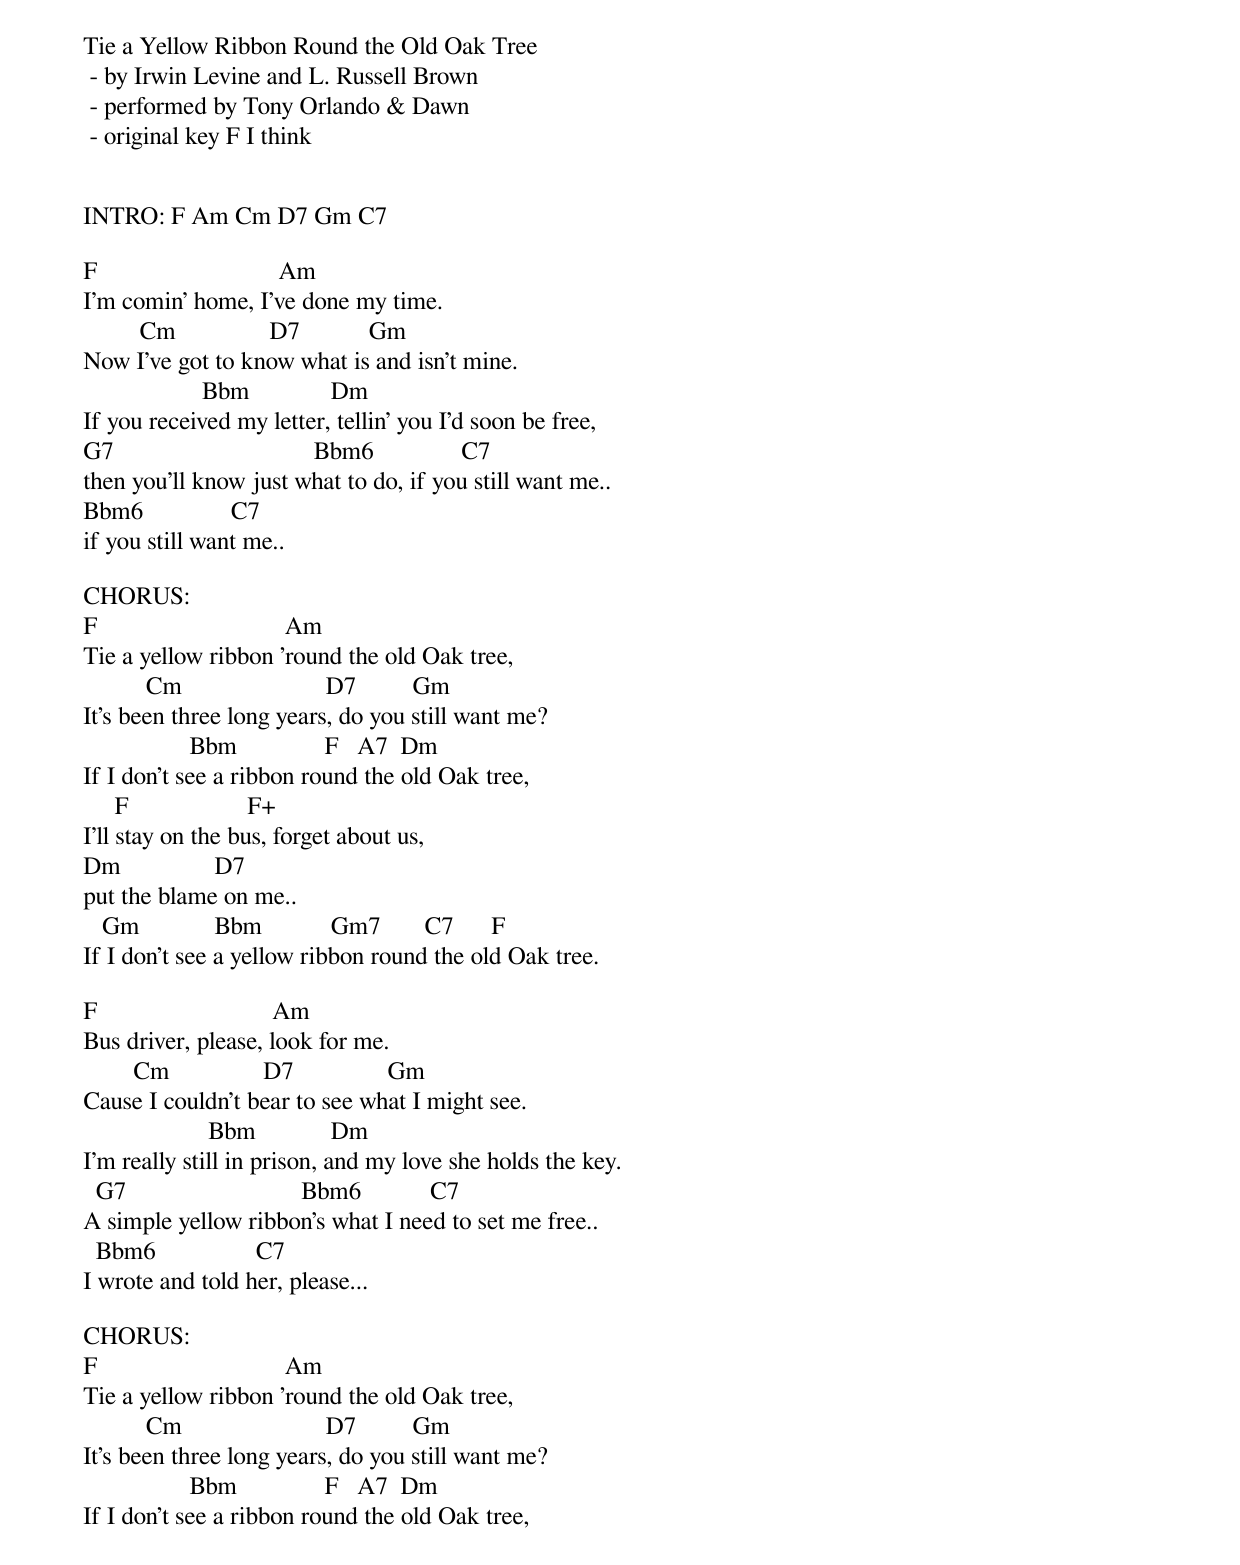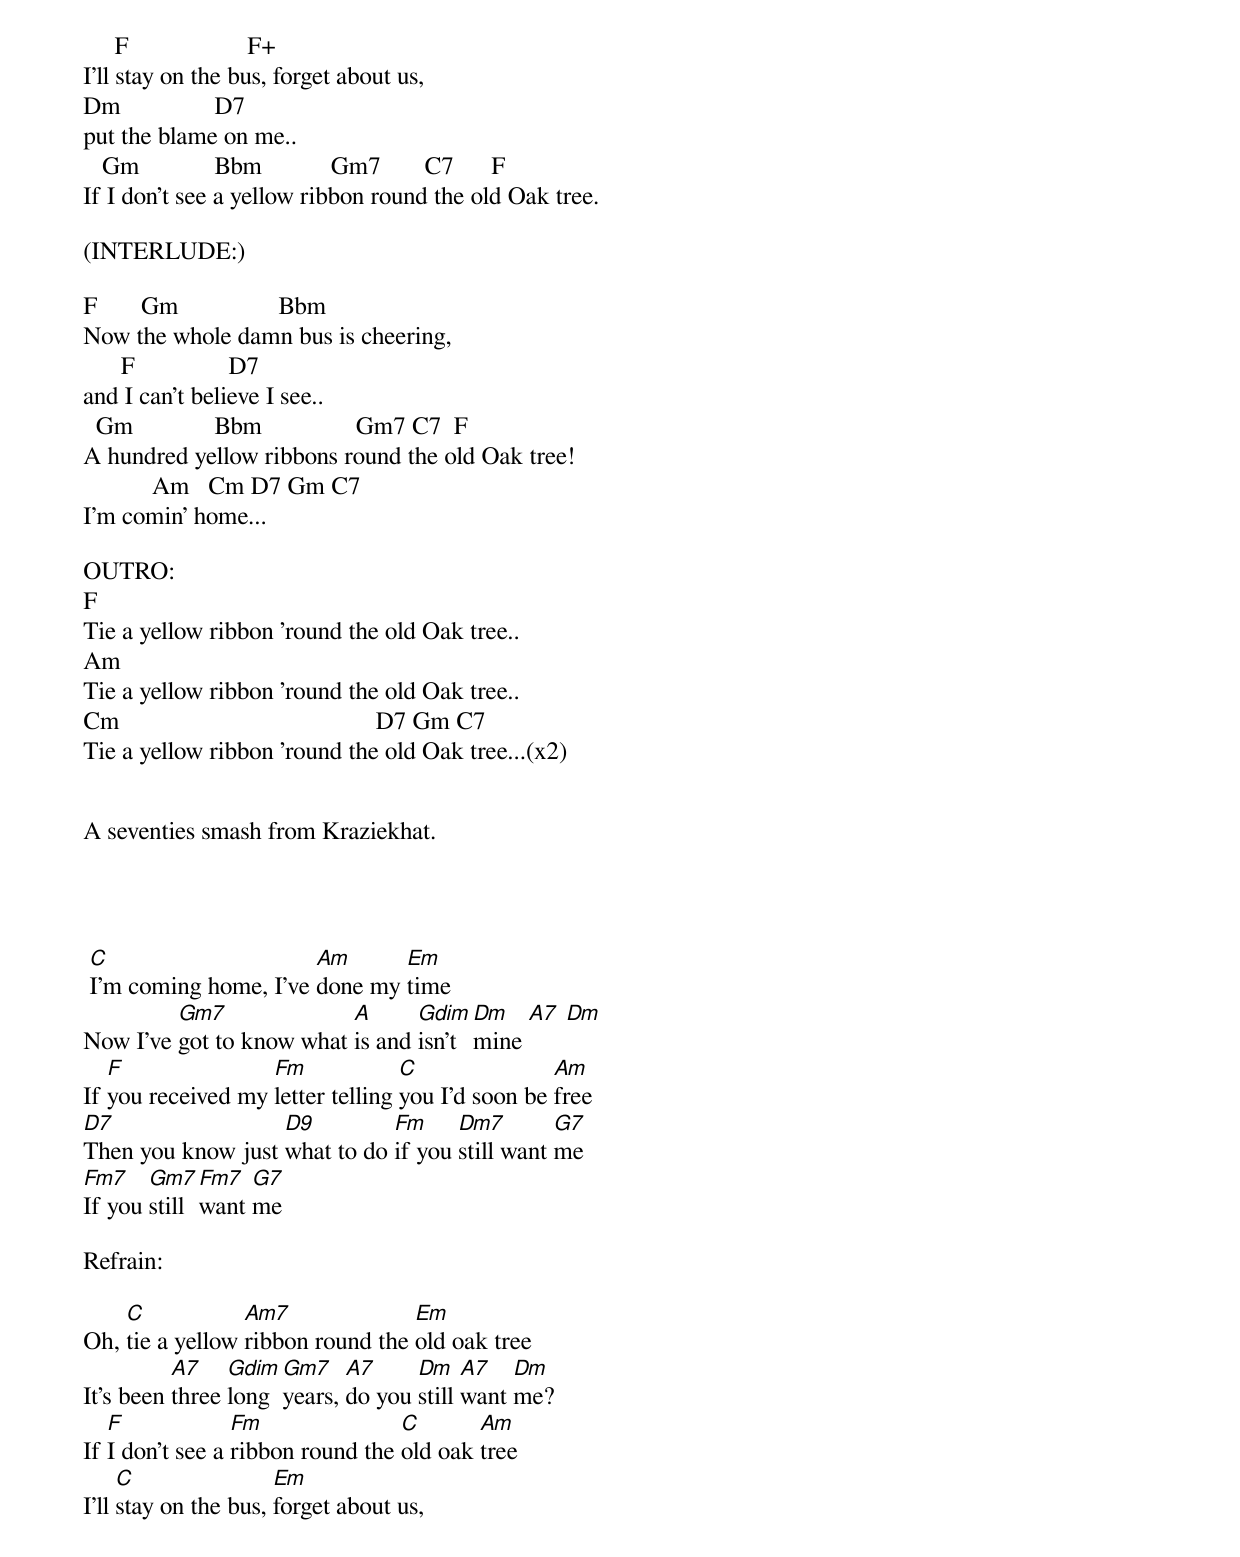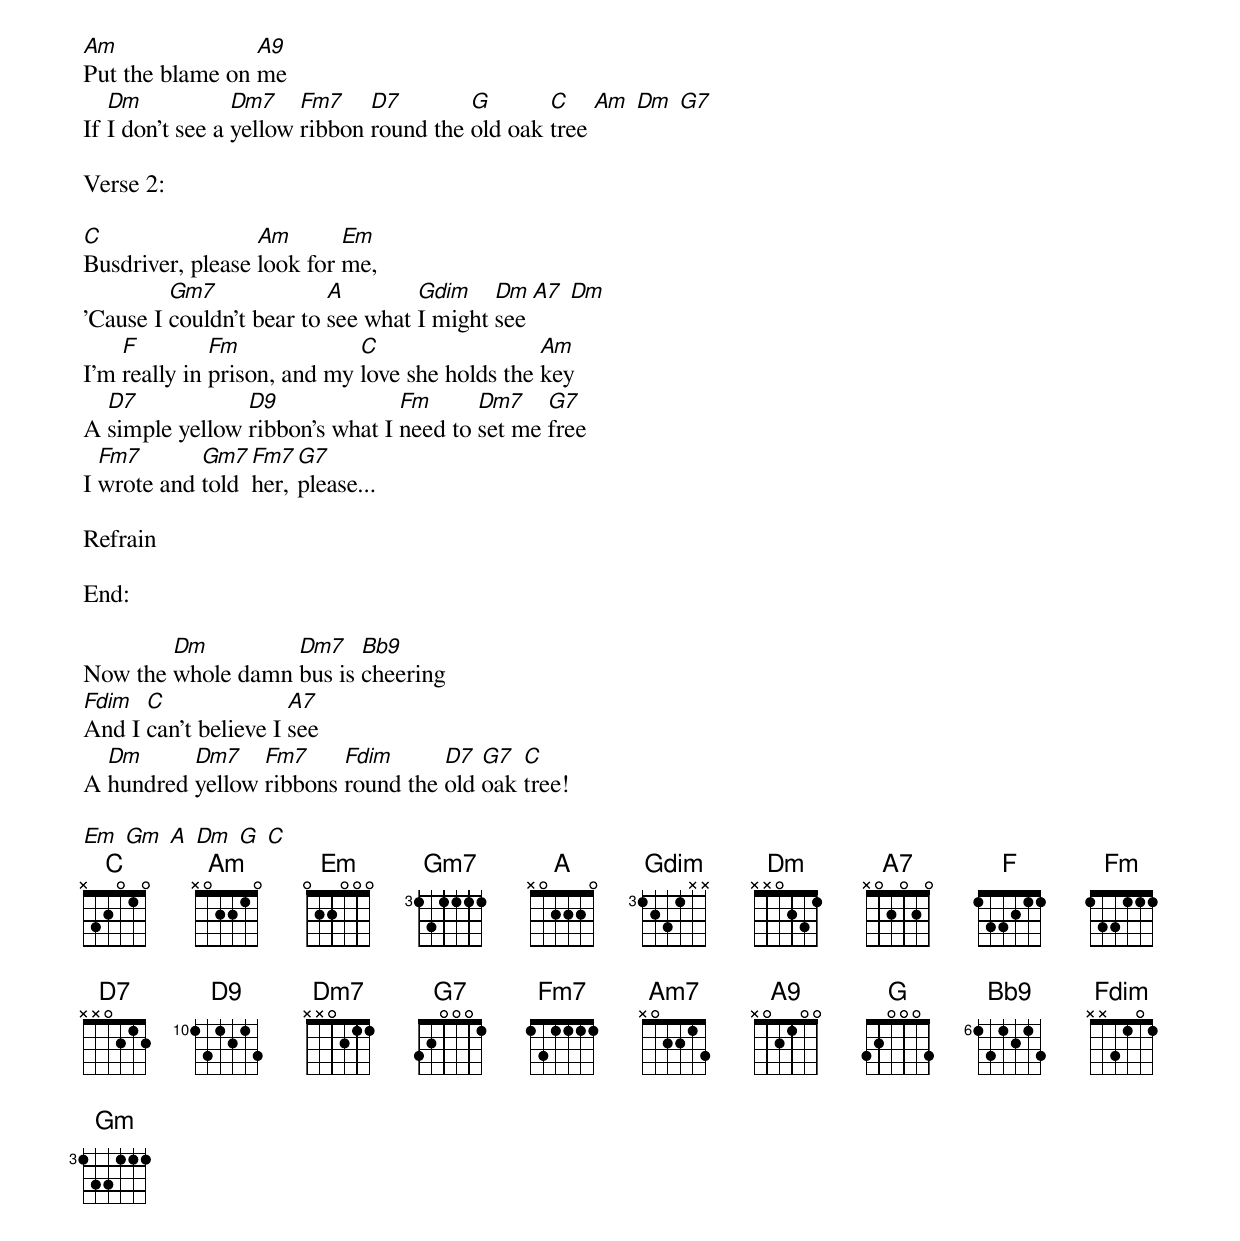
Tie a Yellow Ribbon Round the Old Oak Tree
 - by Irwin Levine and L. Russell Brown
 - performed by Tony Orlando & Dawn
 - original key F I think


INTRO: F Am Cm D7 Gm C7

F                             Am
I'm comin' home, I've done my time.
         Cm               D7           Gm
Now I've got to know what is and isn't mine.
                   Bbm             Dm
If you received my letter, tellin' you I'd soon be free,
G7                                Bbm6              C7
then you'll know just what to do, if you still want me..
Bbm6              C7
if you still want me..

CHORUS:
F                              Am
Tie a yellow ribbon 'round the old Oak tree,
          Cm                       D7         Gm
It's been three long years, do you still want me?
                 Bbm              F   A7  Dm
If I don't see a ribbon round the old Oak tree,
     F                   F+
I'll stay on the bus, forget about us,
Dm               D7
put the blame on me..
   Gm            Bbm           Gm7       C7      F
If I don't see a yellow ribbon round the old Oak tree.

F                            Am
Bus driver, please, look for me.
        Cm               D7               Gm
Cause I couldn't bear to see what I might see.
                    Bbm            Dm
I'm really still in prison, and my love she holds the key.
  G7                            Bbm6           C7
A simple yellow ribbon's what I need to set me free..
  Bbm6                C7
I wrote and told her, please...

CHORUS:
F                              Am
Tie a yellow ribbon 'round the old Oak tree,
          Cm                       D7         Gm
It's been three long years, do you still want me?
                 Bbm              F   A7  Dm
If I don't see a ribbon round the old Oak tree,
     F                   F+
I'll stay on the bus, forget about us,
Dm               D7
put the blame on me..
   Gm            Bbm           Gm7       C7      F
If I don't see a yellow ribbon round the old Oak tree.

(INTERLUDE:)

F       Gm                Bbm
Now the whole damn bus is cheering,
      F               D7
and I can't believe I see..
  Gm             Bbm               Gm7 C7  F
A hundred yellow ribbons round the old Oak tree!
           Am   Cm D7 Gm C7
I'm comin' home...

OUTRO:
F
Tie a yellow ribbon 'round the old Oak tree..
Am
Tie a yellow ribbon 'round the old Oak tree..
Cm                                         D7 Gm C7
Tie a yellow ribbon 'round the old Oak tree...(x2)


A seventies smash from Kraziekhat.




 [C]I'm coming home, I've [Am]done my [Em]time
Now I've [Gm7]got to know what [A]is and [Gdim]isn't [Dm]mine [A7] [Dm]
If [F]you received my [Fm]letter telling [C]you I'd soon be [Am]free
[D7]Then you know just [D9]what to do [Fm]if you [Dm7]still want [G7]me
[Fm7]If you [Gm7]still [Fm7]want [G7]me

Refrain:

Oh, [C]tie a yellow [Am7]ribbon round the [Em]old oak tree
It's been [A7]three [Gdim]long [Gm7]years, [A7]do you [Dm]still [A7]want [Dm]me?
If [F]I don't see a [Fm]ribbon round the [C]old oak [Am]tree
I'll [C]stay on the bus, [Em]forget about us,
[Am]Put the blame on [A9]me
If [Dm]I don't see a [Dm7]yellow [Fm7]ribbon [D7]round the [G]old oak [C]tree [Am] [Dm] [G7]

Verse 2:

[C]Busdriver, please [Am]look for [Em]me,
'Cause I [Gm7]couldn't bear to [A]see what [Gdim]I might [Dm]see [A7] [Dm]
I'm [F]really in [Fm]prison, and my [C]love she holds the [Am]key
A [D7]simple yellow [D9]ribbon's what I [Fm]need to [Dm7]set me [G7]free
I [Fm7]wrote and [Gm7]told [Fm7]her, [G7]please...

Refrain

End:

Now the [Dm]whole damn [Dm7]bus is [Bb9]cheering
[Fdim]And I [C]can't believe I [A7]see
A [Dm]hundred [Dm7]yellow [Fm7]ribbons [Fdim]round the [D7]old [G7]oak [C]tree!

[Em] [Gm] [A] [Dm] [G] [C]
